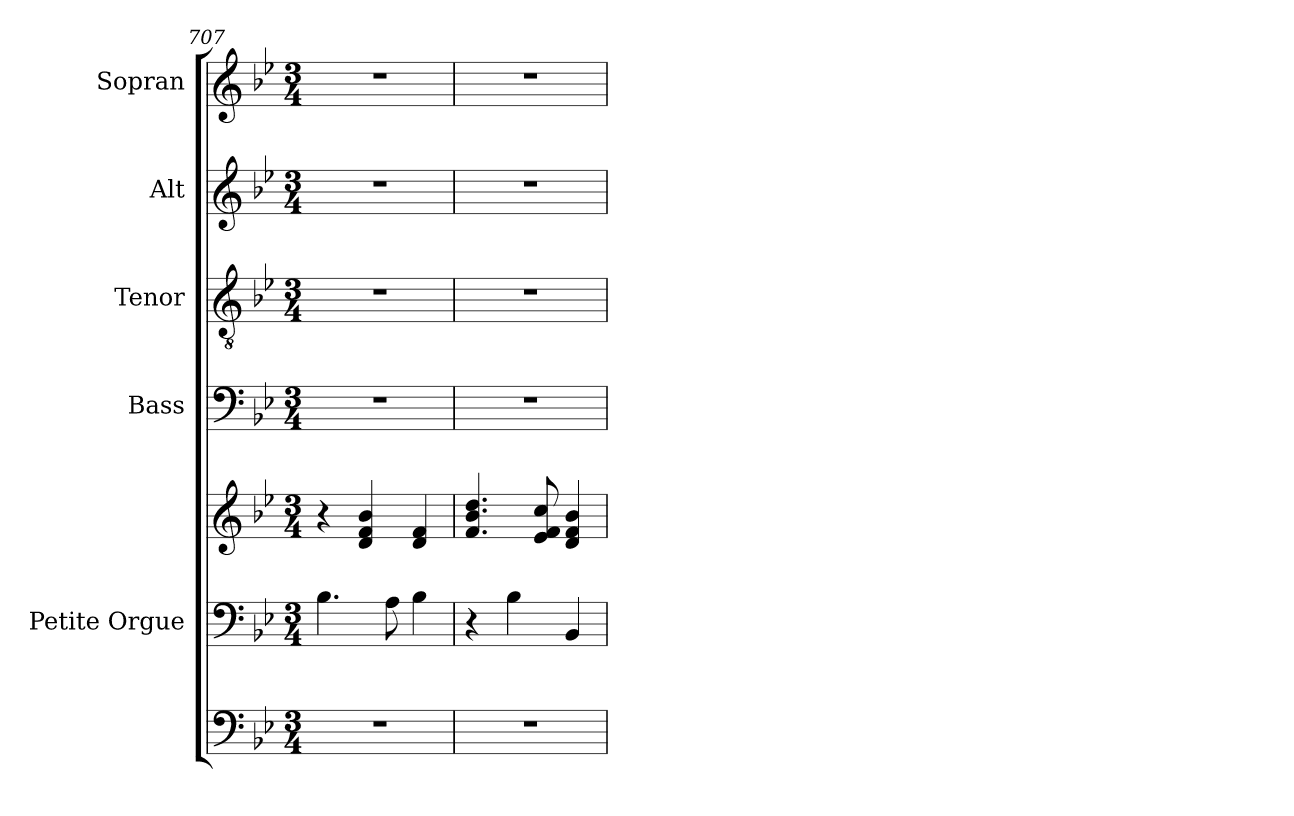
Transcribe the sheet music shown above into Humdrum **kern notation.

**kern	**kern	**kern	**kern	**kern	**kern	**kern
*part6	*part5	*part5	*part4	*part3	*part2	*part1
*staff7	*staff6	*staff5	*staff4	*staff3	*staff2	*staff1
*	*I"Petite Orgue	*	*I"Bass	*I"Tenor	*I"Alt	*I"Sopran
*	*I'Org. 1	*	*I'B.	*I'T.	*I'A.	*I'S.
*clefF4	*clefF4	*clefG2	*clefF4	*clefGv2	*clefG2	*clefG2
*k[b-e-]	*k[b-e-]	*k[b-e-]	*k[b-e-]	*k[b-e-]	*k[b-e-]	*k[b-e-]
*B-:	*B-:	*B-:	*B-:	*B-:	*B-:	*B-:
*M3/4	*M3/4	*M3/4	*M3/4	*M3/4	*M3/4	*M3/4
=707	=707	=707	=707	=707	=707	=707
2.r	4.B-\	4r	2.r	2.r	2.r	2.r
.	.	4d/ 4f/ 4b-/	.	.	.	.
.	8A\	.	.	.	.	.
.	4B-\	4d/ 4f/	.	.	.	.
=708	=708	=708	=708	=708	=708	=708
2.r	4r	4.f/ 4.b-/ 4.dd/	2.r	2.r	2.r	2.r
.	4B-\	.	.	.	.	.
.	.	8e-/ 8f/ 8cc/	.	.	.	.
.	4BB-/	4d/ 4f/ 4b-/	.	.	.	.
=	=	=	=	=	=	=
*-	*-	*-	*-	*-	*-	*-
